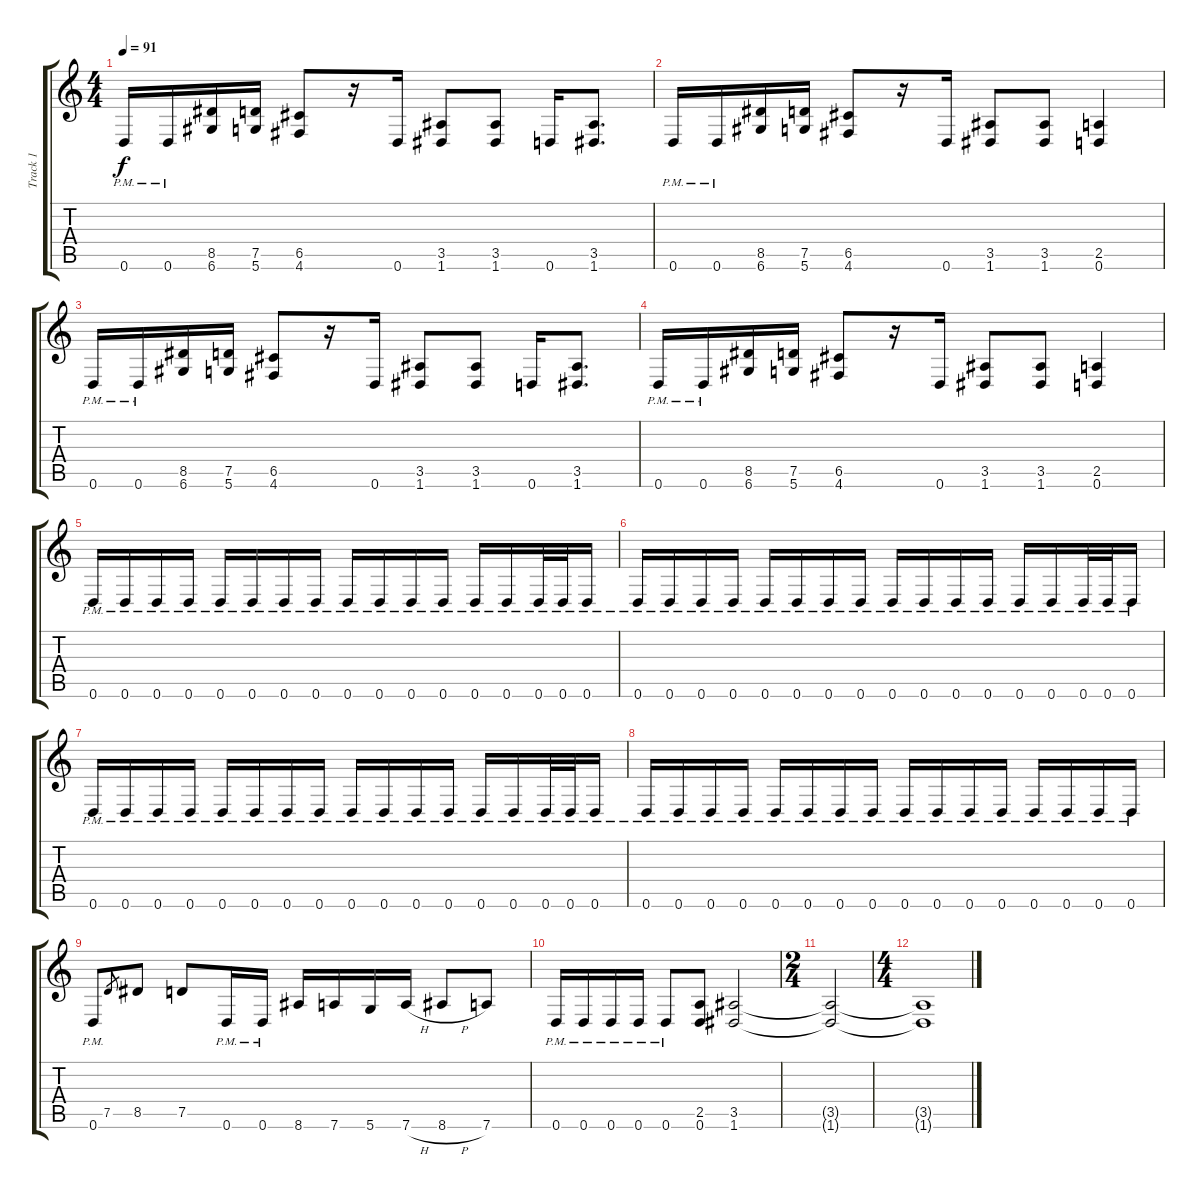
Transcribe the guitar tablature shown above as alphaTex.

\track ("Track 1" "Track 1") {instrument distortionguitar}
\staff {score tabs}
\tuning (D4 A3 F3 C3 G2 D2) {hide}
\ts (4 4)
\tempo 91
\clef g2
\ks c
0.6{pm}.16{dy f} 0.6{pm}.16 (8.5 6.6).16 (7.5 5.6).16 (6.5 4.6).8 r.16 0.6.16 (3.5 1.6).8 (3.5 1.6).8 0.6.16 (3.5 1.6).8{d} |
0.6{pm}.16 0.6{pm}.16 (8.5 6.6).16 (7.5 5.6).16 (6.5 4.6).8 r.16 0.6.16 (3.5 1.6).8 (3.5 1.6).8 (2.5 0.6).4 |
0.6{pm}.16 0.6{pm}.16 (8.5 6.6).16 (7.5 5.6).16 (6.5 4.6).8 r.16 0.6.16 (3.5 1.6).8 (3.5 1.6).8 0.6.16 (3.5 1.6).8{d} |
0.6{pm}.16 0.6{pm}.16 (8.5 6.6).16 (7.5 5.6).16 (6.5 4.6).8 r.16 0.6.16 (3.5 1.6).8 (3.5 1.6).8 (2.5 0.6).4 |
0.6{pm}.16 0.6{pm}.16 0.6{pm}.16 0.6{pm}.16 0.6{pm}.16 0.6{pm}.16 0.6{pm}.16 0.6{pm}.16 0.6{pm}.16 0.6{pm}.16 0.6{pm}.16 0.6{pm}.16 0.6{pm}.16 0.6{pm}.16 0.6{pm}.32 0.6{pm}.32 0.6{pm}.16 |
0.6{pm}.16 0.6{pm}.16 0.6{pm}.16 0.6{pm}.16 0.6{pm}.16 0.6{pm}.16 0.6{pm}.16 0.6{pm}.16 0.6{pm}.16 0.6{pm}.16 0.6{pm}.16 0.6{pm}.16 0.6{pm}.16 0.6{pm}.16 0.6{pm}.32 0.6{pm}.32 0.6{pm}.16 |
0.6{pm}.16 0.6{pm}.16 0.6{pm}.16 0.6{pm}.16 0.6{pm}.16 0.6{pm}.16 0.6{pm}.16 0.6{pm}.16 0.6{pm}.16 0.6{pm}.16 0.6{pm}.16 0.6{pm}.16 0.6{pm}.16 0.6{pm}.16 0.6{pm}.32 0.6{pm}.32 0.6{pm}.16 |
0.6{pm}.16 0.6{pm}.16 0.6{pm}.16 0.6{pm}.16 0.6{pm}.16 0.6{pm}.16 0.6{pm}.16 0.6{pm}.16 0.6{pm}.16 0.6{pm}.16 0.6{pm}.16 0.6{pm}.16 0.6{pm}.16 0.6{pm}.16 0.6{pm}.16 0.6{pm}.16 |
0.6{pm}.8 7.5.8{gr} 8.5.8 7.5.8 0.6{pm}.16 0.6{pm}.16 8.6.16 7.6.16 5.6.16 7.6{h}.16 8.6{h}.8 7.6.8 |
0.6{pm}.16 0.6{pm}.16 0.6{pm}.16 0.6{pm}.16 0.6{pm}.8 (2.5 0.6).8 (3.5 1.6).2 |
\ts (2 4)
(3.5{t} 1.6{t}).2 |
\ts (4 4)
(3.5{t} 1.6{t}).1
